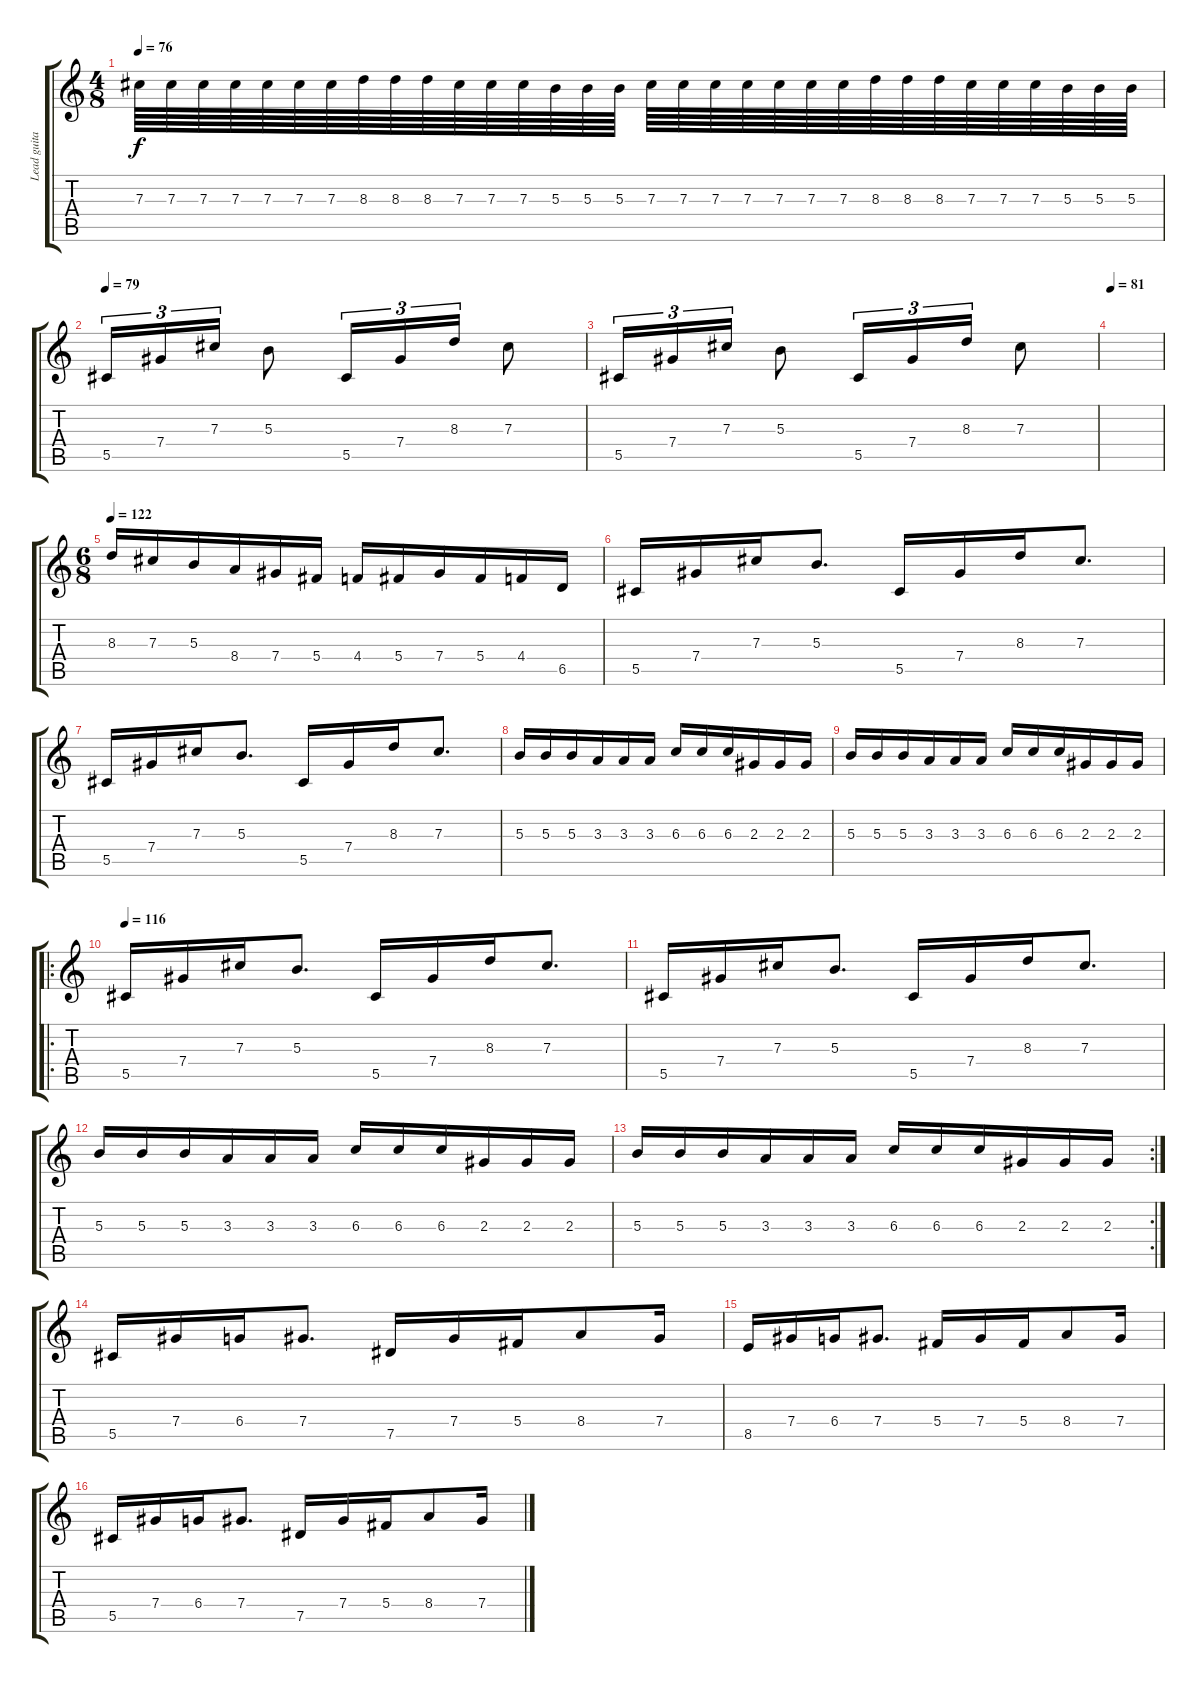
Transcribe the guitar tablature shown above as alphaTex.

\track ("Lead guitar" "Lead guita") {instrument overdrivenguitar}
\staff {score tabs}
\tuning (Eb4 Bb3 Gb3 Db3 Ab2 Db2) {hide}
\ts (4 8)
\tempo 76
\clef g2
\ks c
7.3.64{dy f} 7.3.64 7.3.64 7.3.64 7.3.64 7.3.64 7.3.64 8.3.64 8.3.64 8.3.64 7.3.64 7.3.64 7.3.64 5.3.64 5.3.64 5.3.64 7.3.64 7.3.64 7.3.64 7.3.64 7.3.64 7.3.64 7.3.64 8.3.64 8.3.64 8.3.64 7.3.64 7.3.64 7.3.64 5.3.64 5.3.64 5.3.64 |
\tempo 79
5.5.16{tu (3 2)} 7.4.16{tu (3 2)} 7.3.16{tu (3 2)} 5.3.8 5.5.16{tu (3 2)} 7.4.16{tu (3 2)} 8.3.16{tu (3 2)} 7.3.8 |
5.5.16{tu (3 2)} 7.4.16{tu (3 2)} 7.3.16{tu (3 2)} 5.3.8 5.5.16{tu (3 2)} 7.4.16{tu (3 2)} 8.3.16{tu (3 2)} 7.3.8 |
\tempo 81
|
\ts (6 8)
\tempo 122
8.3.16 7.3.16 5.3.16 8.4.16 7.4.16 5.4.16 4.4.16 5.4.16 7.4.16 5.4.16 4.4.16 6.5.16 |
5.5.16 7.4.16 7.3.16 5.3.8{d} 5.5.16 7.4.16 8.3.16 7.3.8{d} |
5.5.16 7.4.16 7.3.16 5.3.8{d} 5.5.16 7.4.16 8.3.16 7.3.8{d} |
5.3.16 5.3.16 5.3.16 3.3.16 3.3.16 3.3.16 6.3.16 6.3.16 6.3.16 2.3.16 2.3.16 2.3.16 |
5.3.16 5.3.16 5.3.16 3.3.16 3.3.16 3.3.16 6.3.16 6.3.16 6.3.16 2.3.16 2.3.16 2.3.16 |
\ro
\tempo 116
5.5.16 7.4.16 7.3.16 5.3.8{d} 5.5.16 7.4.16 8.3.16 7.3.8{d} |
5.5.16 7.4.16 7.3.16 5.3.8{d} 5.5.16 7.4.16 8.3.16 7.3.8{d} |
5.3.16 5.3.16 5.3.16 3.3.16 3.3.16 3.3.16 6.3.16 6.3.16 6.3.16 2.3.16 2.3.16 2.3.16 |
\rc 2
5.3.16 5.3.16 5.3.16 3.3.16 3.3.16 3.3.16 6.3.16 6.3.16 6.3.16 2.3.16 2.3.16 2.3.16 |
5.5.16 7.4.16 6.4.16 7.4.8{d} 7.5.16 7.4.16 5.4.16 8.4.8 7.4.16 |
8.5.16 7.4.16 6.4.16 7.4.8{d} 5.4.16 7.4.16 5.4.16 8.4.8 7.4.16 |
5.5.16 7.4.16 6.4.16 7.4.8{d} 7.5.16 7.4.16 5.4.16 8.4.8 7.4.16
